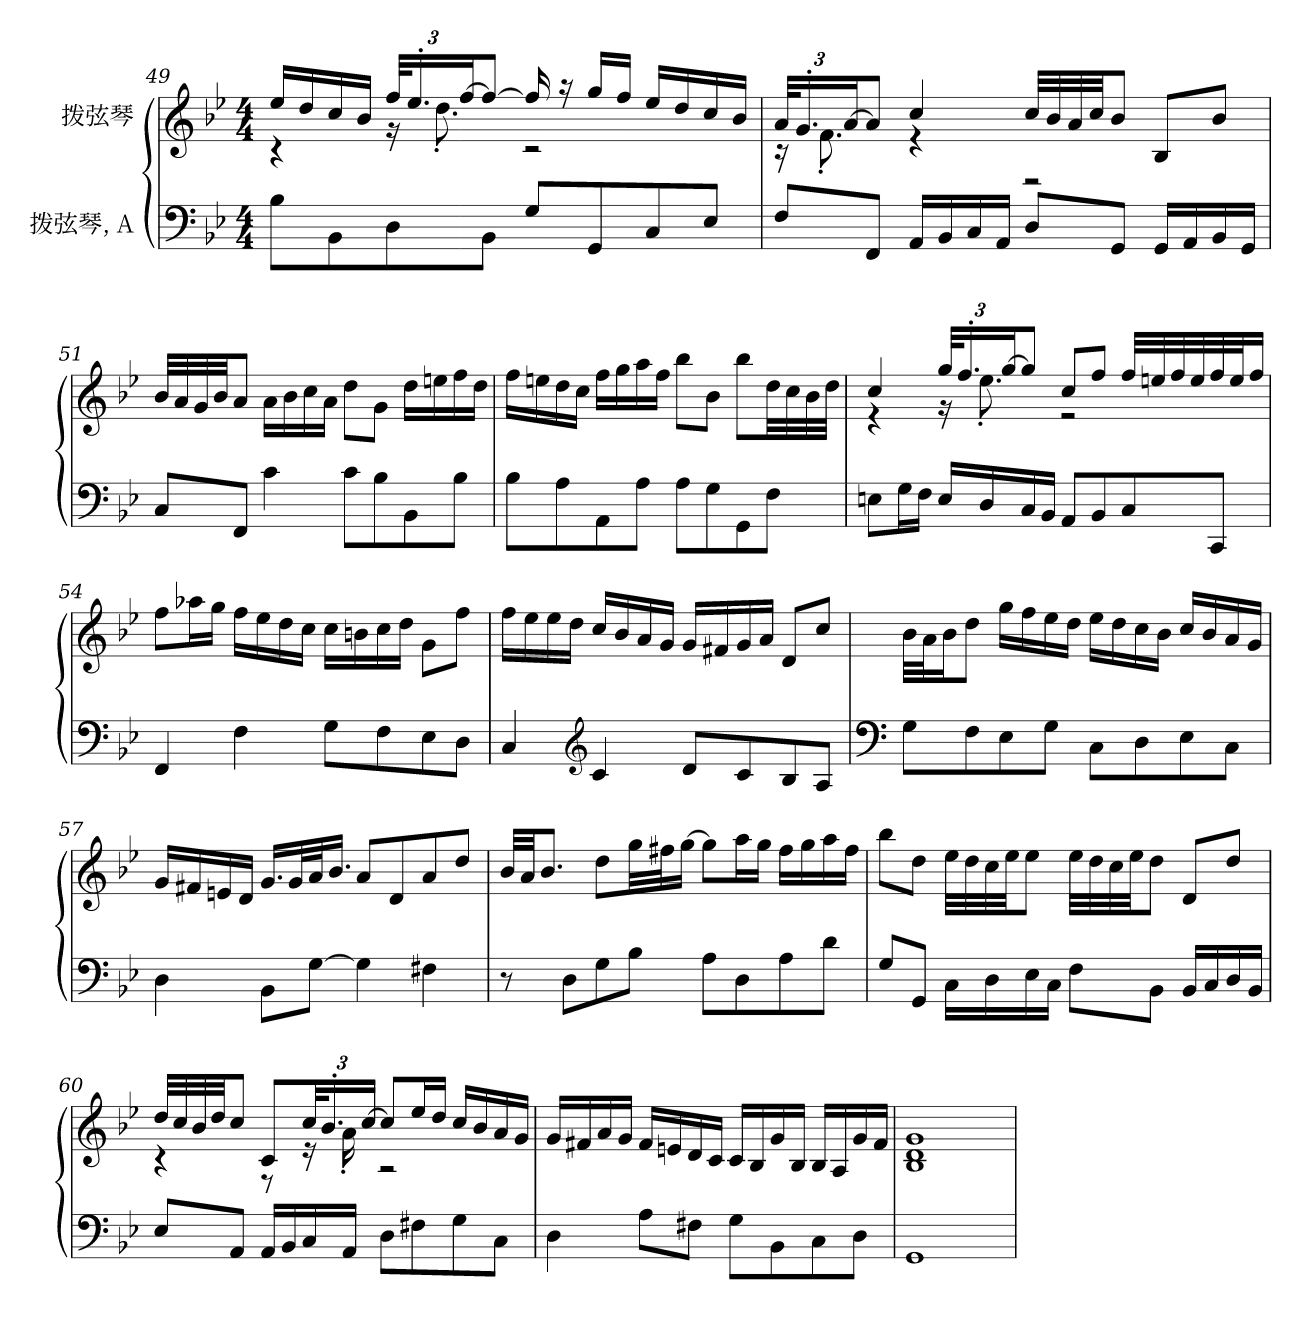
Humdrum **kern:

**kern	**kern
*part2	*part1
*staff2	*staff1
*I"拨弦琴, A	*I"拨弦琴
!!LO:LB:g=z
*clefF4	*clefG2
*k[b-e-]	*k[b-e-]
*M4/4	*M4/4
=49	=49
*	*^
8B-\L	16ee-/LL	4r
.	16dd/	.
8BB-\	16cc/	.
.	16b-/JJ	.
*	*Xbrackettup	*
8D\	48ff/KLL	16r
.	24.ee-'/	.
.	.	8.dd'\
.	[24ff/J	.
8BB-\J	8ff/J_	.
8G/L	16ff/]	2r
.	16r	.
8GG/	16gg/LL	.
.	16ff/JJ	.
8C/	16ee-/LL	.
.	16dd/	.
8E-/J	16cc/	.
.	16b-/JJ	.
=50	=50	=50
8F/L	48a/KLL	16r
.	24.g'/	.
.	.	8.f'\
.	[24a/J	.
8FF/J	8a/J]	.
16AA/LL	4cc/	4r
16BB-/	.	.
16C/	.	.
16AA/JJ	.	.
8D/L	32cc/LLL	2r
.	32b-/	.
.	32a/	.
.	32cc/JJ	.
8GG/J	8b-/J	.
16GG/LL	8B-/L	.
16AA/	.	.
16BB-/	8b-/J	.
16GG/JJ	.	.
*	*v	*v
!!LO:LB:g=z
=51	=51
8C/L	32b-/LLL
.	32a/
.	32g/
.	32b-/JJ
8FF/J	8a/J
4c\	16a\LL
.	16b-\
.	16cc\
.	16a\JJ
8c\L	8dd\L
8B-\	8g\J
8BB-\	16dd\LL
.	16een\
8B-\J	16ff\
.	16dd\JJ
=52	=52
8B-\L	16ff\LL
.	16een\
8A\	16dd\
.	16cc\JJ
8AA\	16ff\LL
.	16gg\
8A\J	16aa\
.	16ff\JJ
8A\L	8bb-\L
8G\	8b-\J
8GG\	8bb-\L
8F\J	32dd\LL
.	32cc\
.	32b-\
.	32dd\JJJ
!!LO:PB:g=z
=53	=53
*	*^
8En\L	4cc/	4r
16G\L	.	.
16F\JJ	.	.
16E/LL	48gg/KLL	16r
.	24.ff'/	.
16D/	.	8.ee-'\
.	[24gg/J	.
16C/	8gg/J]	.
16BB-/JJ	.	.
8AA/L	8cc/L	2r
8BB-/	8ff/J	.
8C/	32ff/LLL	.
.	32een/	.
.	32ff/	.
.	32ee/	.
8CC/J	32ff/	.
.	32ee/J	.
.	16ff/JJ	.
*	*v	*v
=54	=54
4FF/	8ff\L
.	16aa-X\L
.	16gg\JJ
4F\	16ff\LL
.	16ee-\
.	16dd\
.	16cc\JJ
8G\L	16cc\LL
.	16bn\
8F\	16cc\
.	16dd\JJ
8E-\	8g\L
8D\J	8ff\J
!!LO:LB:g=z
=55	=55
4C/	16ff\LL
.	16ee-\
.	16ee-\
.	16dd\JJ
*clefG2	*
4c/	16cc/LL
.	16b-/
.	16a/
.	16g/JJ
8d/L	16g/LL
.	16f#X/
8c/	16g/
.	16a/JJ
8B-/	8d/L
8A/J	8cc/J
=56	=56
*clefF4	*
8G\L	32b-\LLL
.	32a\J
.	16b-\J
8F\	8dd\J
8E-\	16gg\LL
.	16ff\
8G\J	16ee-\
.	16dd\JJ
8C\L	16ee-\LL
.	16dd\
8D\	16cc\
.	16b-\JJ
8E-\	16cc/LL
.	16b-/
8C\J	16a/
.	16g/JJ
!!LO:LB:g=z
=57	=57
4D\	16g/LL
.	16f#X/
.	16en/
.	16d/JJ
8BB-\L	16.g/LL
.	32g/L
[8G\J	32a/J
.	16.b-/JJ
4G\]	8a/L
.	8d/
4F#X\	8a/
.	8dd/J
=58	=58
8r	32b-/LLL
.	32a/JJ
.	8.b-/J
8D\L	.
8G\	8dd\L
8B-\J	32gg\LL
.	32ff#X\J
.	[16gg\JJ
8A\L	8gg\L]
8D\	16aa\L
.	16gg\JJ
8A\	16ff#\LL
.	16gg\
8d\J	16aa\
.	16ff#\JJ
!!LO:LB:g=z
=59	=59
8G/L	8bb-\L
8GG/J	8dd\J
16C\LL	32ee-\LLL
.	32dd\
16D\	32cc\
.	32ee-\JJ
16E-\	8ee-\J
16C\JJ	.
8F\L	32ee-\LLL
.	32dd\
.	32cc\
.	32ee-\JJ
8BB-\J	8dd\J
16BB-/LL	8d/L
16C/	.
16D/	8dd/J
16BB-/JJ	.
=60	=60
*	*^
8E-/L	32dd/LLL	4r
.	32cc/	.
.	32b-/	.
.	32dd/JJ	.
8AA/J	8cc/J	.
16AA/LL	8c/L	8r
16BB-/	.	.
16C/	48cc/KL	16r
.	24.b-'/	.
16AA/JJ	.	16a'\
.	[24cc/JJ	.
8D\L	8cc/L]	2r
8F#X\	16ee-/L	.
.	16dd/JJ	.
8G\	16cc/LL	.
.	16b-/	.
8C\J	16a/	.
.	16g/JJ	.
*	*v	*v
!!LO:LB:g=z
=61	=61
4D\	16g/LL
.	16f#X/
.	16a/
.	16g/JJ
8A\L	16f#/LL
.	16en/
8F#X\J	16d/
.	16c/JJ
8G\L	16c/LL
.	16B-/
8BB-\	16g/
.	16B-/JJ
8C\	16B-/LL
.	16A/
*	*MM60
8D\J	16g/
.	16f#/JJ
=62	=62
*	*MM50
1GG	1B- 1d 1g
=	=
*-	*-
